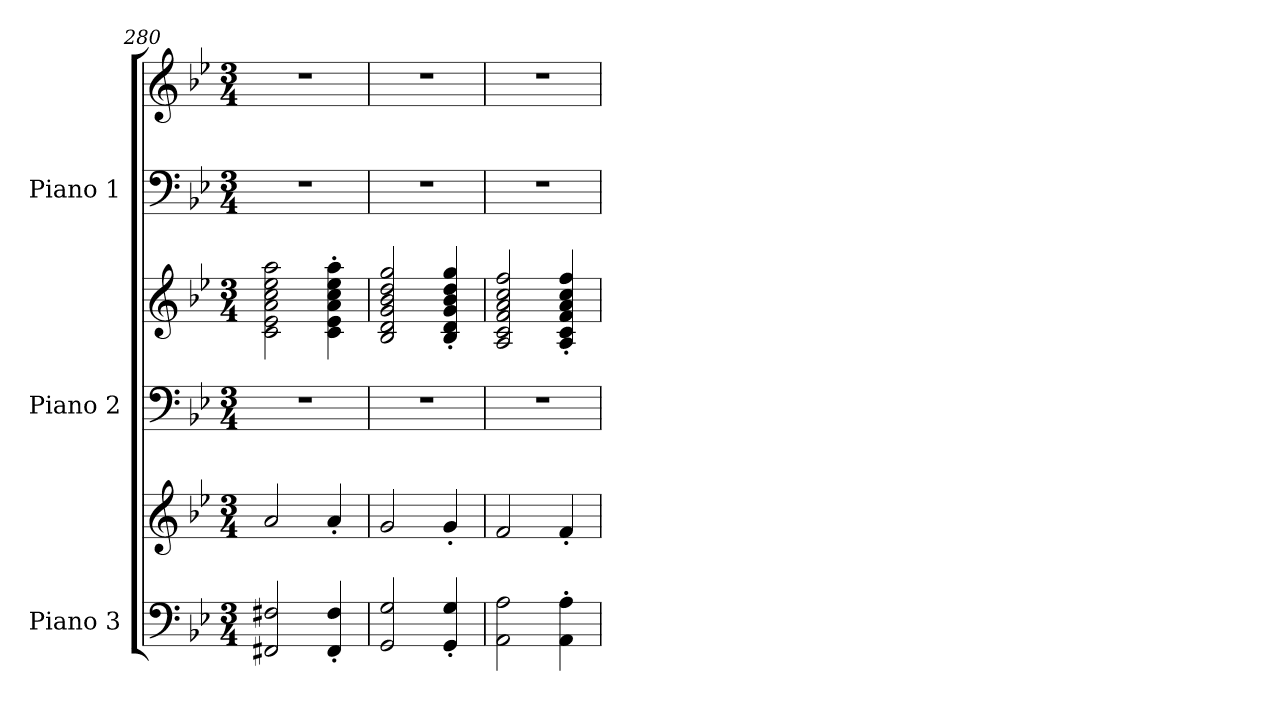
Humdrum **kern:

**kern	**kern	**kern	**kern	**kern	**kern
*part3	*part3	*part2	*part2	*part1	*part1
*staff6	*staff5	*staff4	*staff3	*staff2	*staff1
*I"Piano 3	*	*I"Piano 2	*	*I"Piano 1	*
*I'Pno. 3	*	*I'Pno. 2	*	*I'Pno. 1	*
*clefF4	*clefG2	*clefF4	*clefG2	*clefF4	*clefG2
*k[b-e-]	*k[b-e-]	*k[b-e-]	*k[b-e-]	*k[b-e-]	*k[b-e-]
*M3/4	*M3/4	*M3/4	*M3/4	*M3/4	*M3/4
=280	=280	=280	=280	=280	=280
2FF#X/ 2F#X/	2a/	2.r	2c\ 2e-\ 2a\ 2cc\ 2ee-\ 2aa\	2.r	2.r
4FF#/' 4F#/'	4a'/	.	4c\' 4e-\' 4a\' 4cc\' 4ee-\' 4aa\'	.	.
=281	=281	=281	=281	=281	=281
2GG/ 2G/	2g/	2.r	2B-/ 2d/ 2g/ 2b-/ 2dd/ 2gg/	2.r	2.r
4GG/' 4G/'	4g'/	.	4B-/' 4d/' 4g/' 4b-/' 4dd/' 4gg/'	.	.
=282	=282	=282	=282	=282	=282
2AA\ 2A\	2f/	2.r	2A/ 2c/ 2f/ 2a/ 2cc/ 2ff/	2.r	2.r
4AA\' 4A\'	4f'/	.	4A/' 4c/' 4f/' 4a/' 4cc/' 4ff/'	.	.
=	=	=	=	=	=
*-	*-	*-	*-	*-	*-
